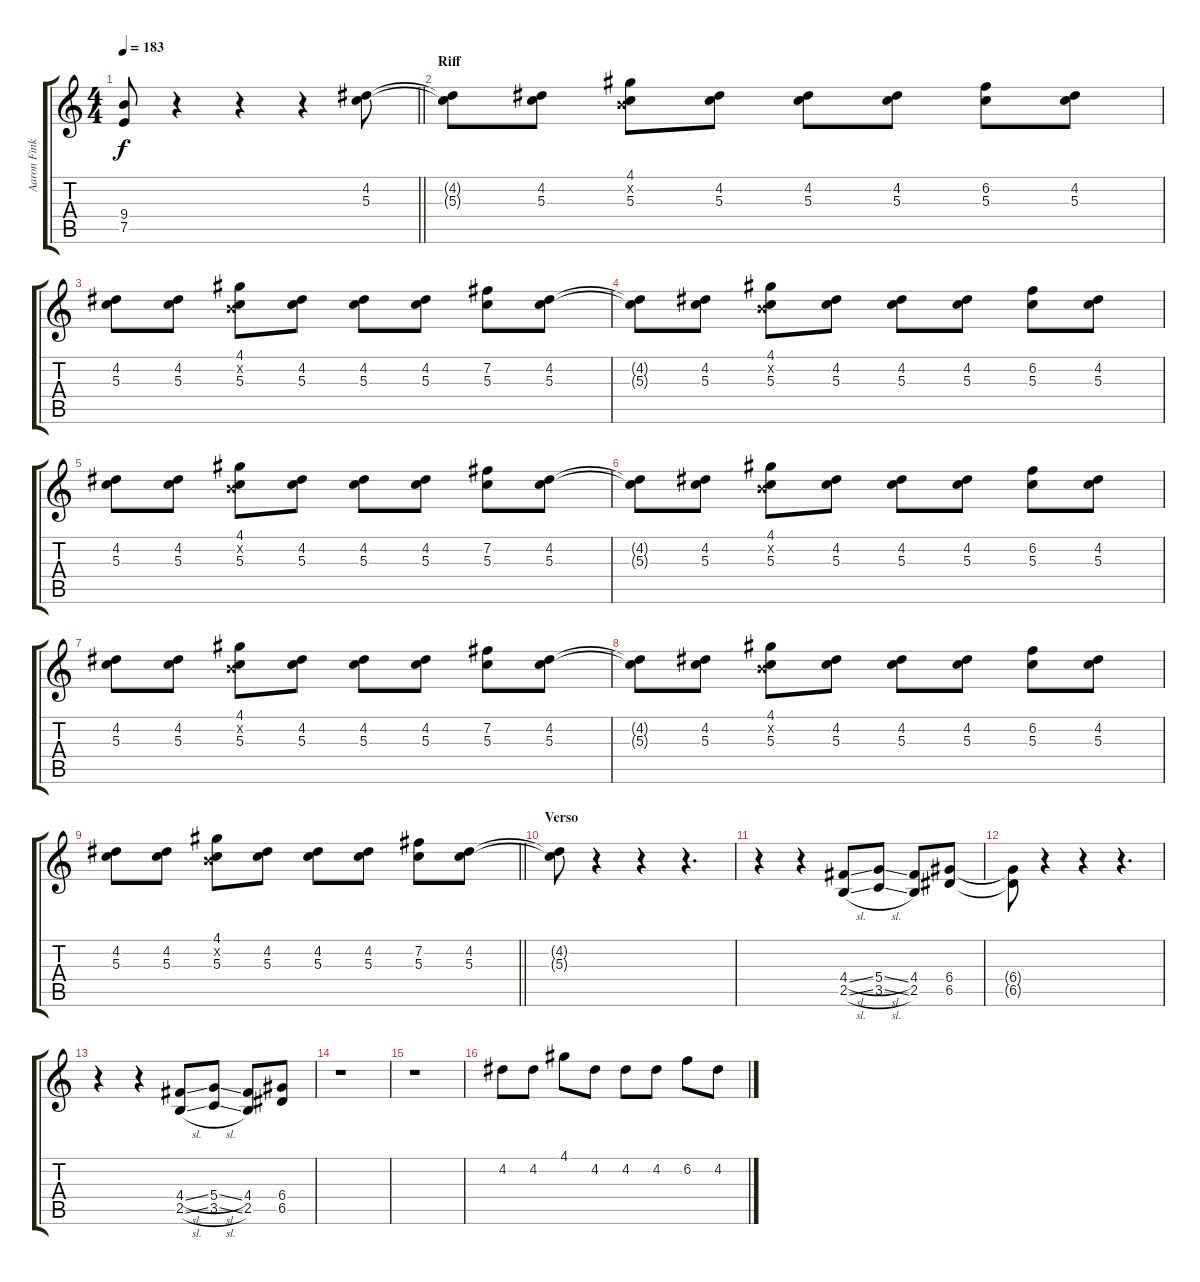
\track ("Aaron Fink" "Aaron Fink") {instrument overdrivenguitar}
\staff {score tabs}
\tuning (E4 B3 G3 D3 A2 E2) {hide}
\ts (4 4)
\tempo 183
\clef g2
\barLineRight lightlight
\ks c
(9.4 7.5).8{dy f} r.4 r.4 r.4 (4.2 5.3).8 |
\section ("" "Riff")
(4.2{t} 5.3{t}).8 (4.2 5.3).8 (4.1 0.2{x} 5.3).8 (4.2 5.3).8 (4.2 5.3).8 (4.2 5.3).8 (6.2 5.3).8 (4.2 5.3).8 |
(4.2 5.3).8 (4.2 5.3).8 (4.1 0.2{x} 5.3).8 (4.2 5.3).8 (4.2 5.3).8 (4.2 5.3).8 (7.2 5.3).8 (4.2 5.3).8 |
(4.2{t} 5.3{t}).8 (4.2 5.3).8 (4.1 0.2{x} 5.3).8 (4.2 5.3).8 (4.2 5.3).8 (4.2 5.3).8 (6.2 5.3).8 (4.2 5.3).8 |
(4.2 5.3).8 (4.2 5.3).8 (4.1 0.2{x} 5.3).8 (4.2 5.3).8 (4.2 5.3).8 (4.2 5.3).8 (7.2 5.3).8 (4.2 5.3).8 |
(4.2{t} 5.3{t}).8 (4.2 5.3).8 (4.1 0.2{x} 5.3).8 (4.2 5.3).8 (4.2 5.3).8 (4.2 5.3).8 (6.2 5.3).8 (4.2 5.3).8 |
(4.2 5.3).8 (4.2 5.3).8 (4.1 0.2{x} 5.3).8 (4.2 5.3).8 (4.2 5.3).8 (4.2 5.3).8 (7.2 5.3).8 (4.2 5.3).8 |
(4.2{t} 5.3{t}).8 (4.2 5.3).8 (4.1 0.2{x} 5.3).8 (4.2 5.3).8 (4.2 5.3).8 (4.2 5.3).8 (6.2 5.3).8 (4.2 5.3).8 |
\barLineRight lightlight
(4.2 5.3).8 (4.2 5.3).8 (4.1 0.2{x} 5.3).8 (4.2 5.3).8 (4.2 5.3).8 (4.2 5.3).8 (7.2 5.3).8 (4.2 5.3).8 |
\section ("" "Verso")
(4.2{t} 5.3{t}).8 r.4 r.4 r.4{d} |
r.4 r.4 (4.4{sl} 2.5{sl}).8 (5.4{sl} 3.5{sl}).8 (4.4 2.5).8 (6.4 6.5).8 |
(6.4{t} 6.5{t}).8{beam Down} r.4 r.4 r.4{d} |
r.4 r.4 (4.4{sl} 2.5{sl}).8 (5.4{sl} 3.5{sl}).8 (4.4 2.5).8 (6.4 6.5).8 |
r.1 |
r.1 |
4.2.8{volume 8} 4.2.8 4.1.8 4.2.8 4.2.8 4.2.8 6.2.8 4.2.8
